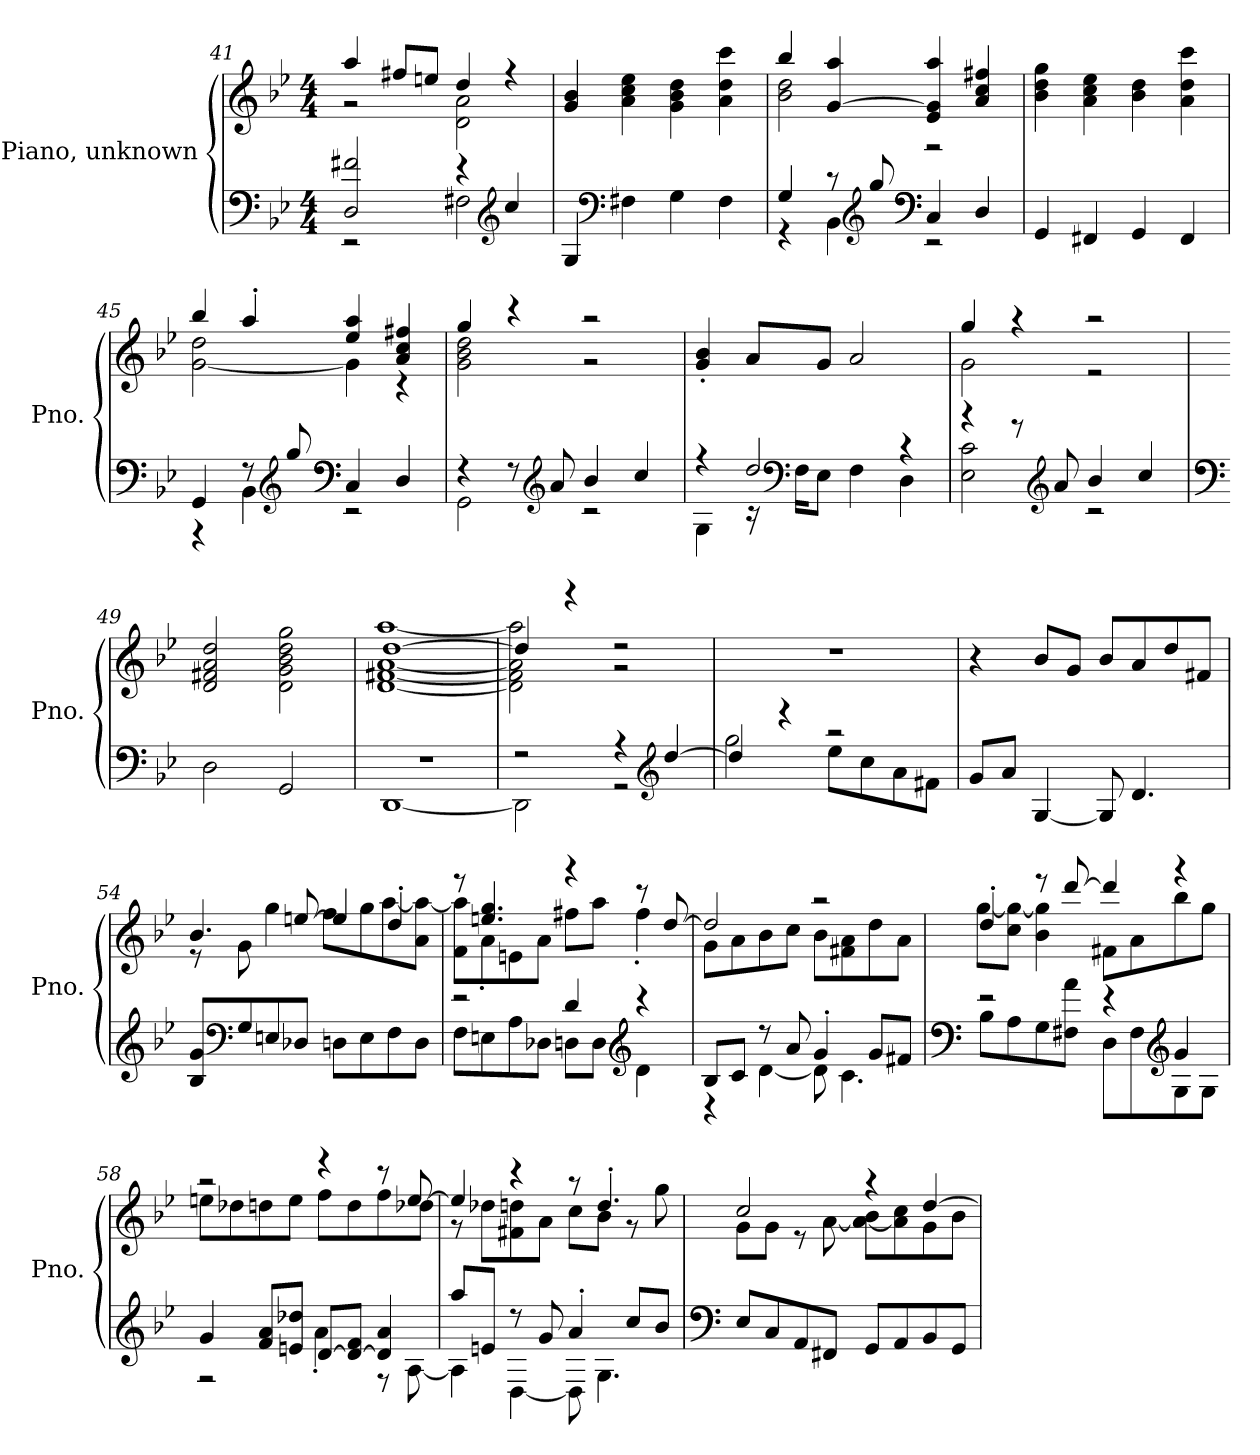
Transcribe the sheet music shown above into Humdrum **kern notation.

**kern	**kern
*part1	*part1
*staff2	*staff1
*I"Piano, unknown	*
*I'Pno.	*
*clefF4	*clefG2
*k[b-e-]	*k[b-e-]
*M4/4	*M4/4
=41	=41
*^	*^
2D/ 2f#X/	2r	4aa/	2r
.	.	8ff#X/L	.
.	.	8een/J	.
4r	2F#X\	4dd/	2d\ 2a\
*clefG2	*	*	*
4cc/	.	4r	.
*v	*v	*	*
*	*v	*v
!!LO:LB:g=z
=42	=42
4G/	4g/ 4b-/
*clefF4	*
4F#X\	4a\ 4cc\ 4ee-\
4G\	4g\ 4b-\ 4dd\
4F#\	4a\ 4dd\ 4ccc\
=43	=43
*^	*^
4G/	4r	4bb-/	2b-\ 2dd\
8r	4BB-\	[4g/ 4aa/	.
*clefG2	*	*	*
8gg/	.	.	.
*clefF4	*	*	*
4C/	2r	4e-/ 4g/] 4aa/	2r
4D/	.	4a/ 4cc/ 4ff#X/	.
*v	*v	*	*
*	*v	*v
=44	=44
4GG/	4b-\ 4dd\ 4gg\
4FF#X/	4a\ 4cc\ 4ee-\
4GG/	4b-\ 4dd\
4FF#/	4a\ 4dd\ 4ccc\
=45	=45
*^	*^
4GG/	4r	4bb-/	[2g\ 2dd\
8r	4BB-\	4aa'/	.
*clefG2	*	*	*
8gg/	.	.	.
*clefF4	*	*	*
4C/	2r	4ee-/ 4aa/	4g\]
4D/	.	4a/ 4cc/ 4ff#X/	4r
=46	=46	=46	=46
4r	2GG\	4gg/	2g\ 2b-\ 2dd\
8r	.	4r	.
*clefG2	*	*	*
8a/	.	.	.
4b-/	2r	2r	2r
4cc/	.	.	.
*	*	*v	*v
!!LO:LB:g=z
=47	=47	=47
4r	4G\	4g/' 4b-/'
2dd/	16r	8a/L
*clefF4	*	*
.	16F\KL	.
.	8E-\J	8g/J
.	4F\	2a/
4r	4D\	.
=48	=48	=48
*	*	*^
4r	2E-\ 2c\	4gg/	2g\
8r	.	4r	.
*clefG2	*	*	*
8a/	.	.	.
4b-/	2r	2r	2r
4cc/	.	.	.
*v	*v	*	*
*	*v	*v
=49	=49
*clefF4	*
2D\	2d/ 2f#X/ 2a/ 2dd/
2GG/	2d\ 2g\ 2b-\ 2dd\ 2gg\
=50	=50
*^	*^
1r	[1DD	[1dd	[1d [1f#X [1a [1aa
=51	=51	=51	=51
2r	2DD\]	4dd/]	2d\] 2f#\] 2a\] 2aa\]
.	.	4r	.
4r	2r	2r	2r
*clefG2	*	*	*
[4dd/	.	.	.
*	*	*v	*v
=52	=52	=52
4dd/]	2gg\	1r
4r	.	.
2r	8ee-\L	.
.	8cc\	.
.	8a\	.
.	8f#X\J	.
*v	*v	*
!!LO:LB:g=z
=53	=53
8g/L	4r
8a/J	.
[4G/	8b-/L
.	8g/J
8G/]	8b-/L
4.d/	8a/
.	8dd/
.	8f#X/J
=54	=54
*	*^
8B-/ 8g/L	4.b-/	8r
*clefF4	*	*
8G/	.	8g\
8En/	.	4gg\
8D-X/J	[8een/	.
8Dn\L	4ee/]	8ff\L
8E\	.	8gg\
8F\	4dd'/	[8aa\
8D\J	.	8a\ 8aa\_J
=55	=55	=55
*^	*	*
2r	8F\L	8r	8f\ 8aa\]L
.	8En\	4.een/ 4.gg/	8a'\
.	8A\	.	8en\
.	8D-X\J	.	8a\J
4d/	8Dn\L	4r	8ff#X\L
.	8D\J	.	8aa\J
*clefG2	*	*	*
4r	4d\	8r	4ff#'\
.	.	[8dd/	.
!!LO:PB:g=z	!!
=56	=56	=56	=56
8B-/L	4r	2dd/]	8g\L
8c/J	.	.	8a\
8r	[4d\	.	8b-\
8a/	.	.	8cc\J
4g'/	8d\]	2r	8b-\L
.	4.c\	.	8f#X\ 8a\
8g/L	.	.	8dd\
8f#X/J	.	.	8a\J
=57	=57	=57	=57
*clefF4	*	*	*
2r	8B-\L	4dd'/	[8gg\L
.	8A\	.	8cc\ 8gg\_J
.	8G\	8r	4b-\ 4gg\]
.	8F#X\ 8a\J	[8ddd/	.
4r	8D\L	4ddd/]	8f#X\L
.	8F#\	.	8a\
*clefG2	*	*	*
4g/	8G\	4r	8bb-\
.	8G\J	.	8gg\J
=58	=58	=58	=58
4g/	2r	2r	8een\L
.	.	.	8dd-X\
8f/ 8a/L	.	.	8ddn\
8en/ 8dd-X/J	.	.	8ee\J
[8d/L	4a'\	4r	8ff\L
8d/_ 8f/J	.	.	8dd\
4d/] 4a/	8r	8r	8ff\
.	[8A\	[8ee/	8dd-X\J
!!LO:LB:g=z	!!
=59	=59	=59	=59
8aa/L	4A\]	4ee/]	8r
8en/J	.	.	8dd-X\L
8r	[4D\	4r	8f#X\ 8ddn\
8g/	.	.	8a\J
4a'/	8D\]	8r	8cc\L
.	4.G\	4.dd'/	8b-\J
8cc/L	.	.	8r
8b-/J	.	.	8gg\
*v	*v	*	*
=60	=60	=60
*clefF4	*	*
8E-/L	2cc/	8g\L
8C/	.	8g\J
8AA/	.	8r
8FF#X/J	.	[8a\
8GG/L	4r	8a\_ 8b-\L
8AA/	.	8a\] 8cc\
8BB-/	[4dd/	8g\
8GG/J	.	8b-\J
*	*v	*v
=	=
*-	*-
